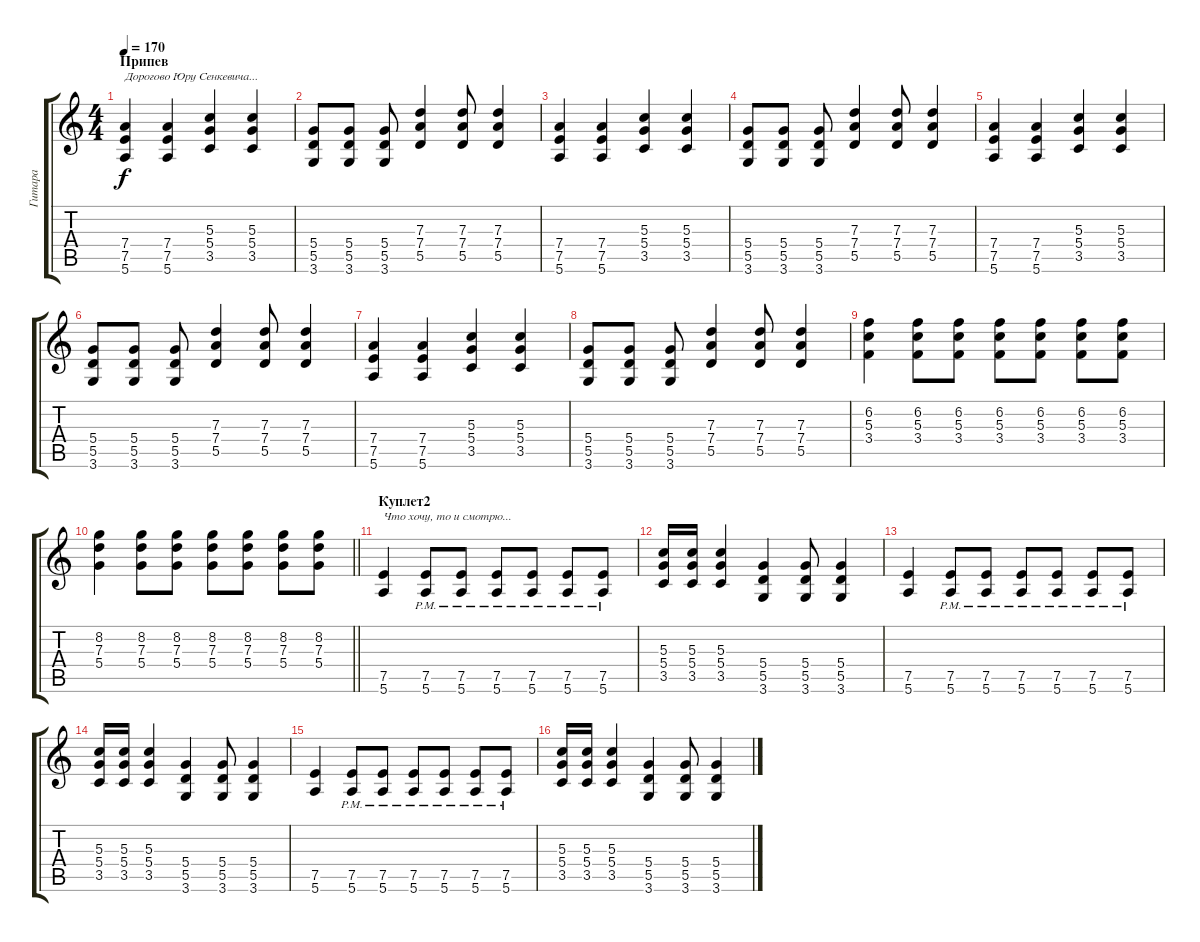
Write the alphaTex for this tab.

\track ("Гитара" "Гитара") {instrument overdrivenguitar}
\staff {score tabs}
\tuning (E4 B3 G3 D3 A2 E2) {hide}
\ts (4 4)
\section ("" "Припев")
\tempo 170
\clef g2
\ks c
(7.4 7.5 5.6).4{txt "Дорогово Юру Сенкевича..." dy f} (7.4 7.5 5.6).4 (5.3 5.4 3.5).4 (5.3 5.4 3.5).4 |
(5.4 5.5 3.6).8 (5.4 5.5 3.6).8 (5.4 5.5 3.6).8 (7.3 7.4 5.5).4 (7.3 7.4 5.5).8 (7.3 7.4 5.5).4 |
(7.4 7.5 5.6).4 (7.4 7.5 5.6).4 (5.3 5.4 3.5).4 (5.3 5.4 3.5).4 |
(5.4 5.5 3.6).8 (5.4 5.5 3.6).8 (5.4 5.5 3.6).8 (7.3 7.4 5.5).4 (7.3 7.4 5.5).8 (7.3 7.4 5.5).4 |
(7.4 7.5 5.6).4 (7.4 7.5 5.6).4 (5.3 5.4 3.5).4 (5.3 5.4 3.5).4 |
(5.4 5.5 3.6).8 (5.4 5.5 3.6).8 (5.4 5.5 3.6).8 (7.3 7.4 5.5).4 (7.3 7.4 5.5).8 (7.3 7.4 5.5).4 |
(7.4 7.5 5.6).4 (7.4 7.5 5.6).4 (5.3 5.4 3.5).4 (5.3 5.4 3.5).4 |
(5.4 5.5 3.6).8 (5.4 5.5 3.6).8 (5.4 5.5 3.6).8 (7.3 7.4 5.5).4 (7.3 7.4 5.5).8 (7.3 7.4 5.5).4 |
(6.2 5.3 3.4).4 (6.2 5.3 3.4).8 (6.2 5.3 3.4).8 (6.2 5.3 3.4).8 (6.2 5.3 3.4).8 (6.2 5.3 3.4).8 (6.2 5.3 3.4).8 |
\barLineRight lightlight
(8.2 7.3 5.4).4 (8.2 7.3 5.4).8 (8.2 7.3 5.4).8 (8.2 7.3 5.4).8 (8.2 7.3 5.4).8 (8.2 7.3 5.4).8 (8.2 7.3 5.4).8 |
\section ("" "Куплет2")
(7.5 5.6).4{txt "Что хочу, то и смотрю..."} (7.5{pm} 5.6{pm}).8 (7.5{pm} 5.6{pm}).8 (7.5{pm} 5.6{pm}).8 (7.5{pm} 5.6{pm}).8 (7.5{pm} 5.6{pm}).8 (7.5{pm} 5.6{pm}).8 |
(5.3 5.4 3.5).16 (5.3 5.4 3.5).16 (5.3 5.4 3.5).4 (5.4 5.5 3.6).4 (5.4 5.5 3.6).8 (5.4 5.5 3.6).4 |
(7.5 5.6).4 (7.5{pm} 5.6{pm}).8 (7.5{pm} 5.6{pm}).8 (7.5{pm} 5.6{pm}).8 (7.5{pm} 5.6{pm}).8 (7.5{pm} 5.6{pm}).8 (7.5{pm} 5.6{pm}).8 |
(5.3 5.4 3.5).16 (5.3 5.4 3.5).16 (5.3 5.4 3.5).4 (5.4 5.5 3.6).4 (5.4 5.5 3.6).8 (5.4 5.5 3.6).4 |
(7.5 5.6).4 (7.5{pm} 5.6{pm}).8 (7.5{pm} 5.6{pm}).8 (7.5{pm} 5.6{pm}).8 (7.5{pm} 5.6{pm}).8 (7.5{pm} 5.6{pm}).8 (7.5{pm} 5.6{pm}).8 |
(5.3 5.4 3.5).16 (5.3 5.4 3.5).16 (5.3 5.4 3.5).4 (5.4 5.5 3.6).4 (5.4 5.5 3.6).8 (5.4 5.5 3.6).4
